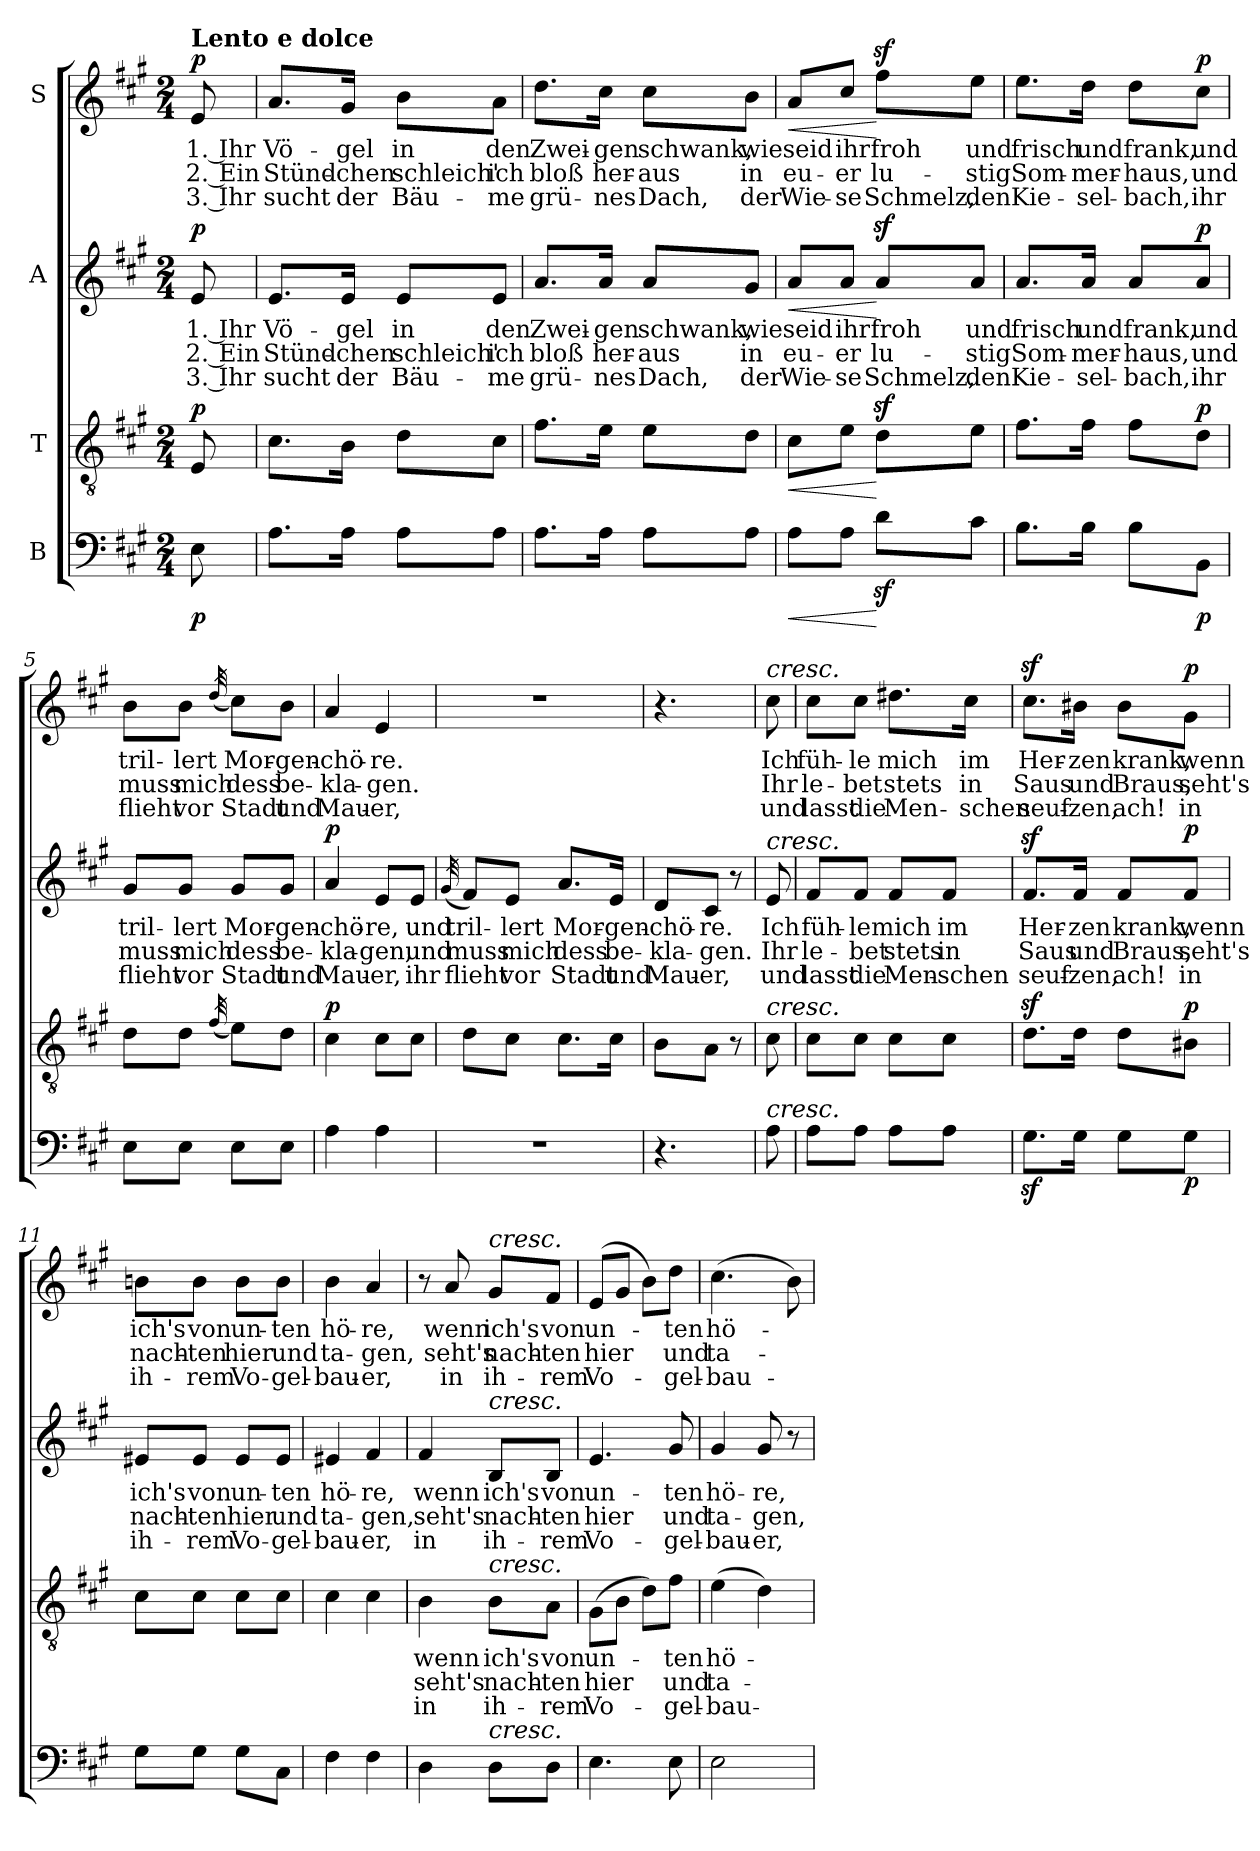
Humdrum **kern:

**kern	**dynam	**kern	**text	**text	**text	**dynam	**kern	**text	**text	**text	**dynam	**kern	**text	**text	**text	**dynam
*part4	*part4	*part3	*part3	*part3	*part3	*part3	*part2	*part2	*part2	*part2	*part2	*part1	*part1	*part1	*part1	*part1
*staff4	*staff4	*staff3	*staff3	*staff3	*staff3	*staff3	*staff2	*staff2	*staff2	*staff2	*staff2	*staff1	*staff1	*staff1	*staff1	*staff1
*I"B	*	*I"T	*	*	*	*	*I"A	*	*	*	*	*I"S	*	*	*	*
*clefF4	*	*clefGv2	*	*	*	*	*clefG2	*	*	*	*	*clefG2	*	*	*	*
*k[f#c#g#]	*	*k[f#c#g#]	*	*	*	*	*k[f#c#g#]	*	*	*	*	*k[f#c#g#]	*	*	*	*
*M2/4	*	*M2/4	*	*	*	*	*M2/4	*	*	*	*	*M2/4	*	*	*	*
=	=	=	=	=	=	=	=	=	=	=	=	=	=	=	=	=
!	!	!	!	!	!	!	!	!	!	!	!	!LO:TX:a:B:t=Lento e dolce	!	!	!	!
!	!LO:DY:b	!	!	!	!	!LO:DY:b	!	!LO:LY:b	!LO:LY:b	!LO:LY:b	!LO:DY:b	!	!LO:LY:b	!LO:LY:b	!LO:LY:b	!LO:DY:b
8E\	p	8E/	.	.	.	p	8e/	1. Ihr	2. Ein	3. Ihr	p	8e/	1. Ihr	2. Ein	3. Ihr	p
=1	=1	=1	=1	=1	=1	=1	=1	=1	=1	=1	=1	=1	=1	=1	=1	=1
!	!	!	!	!	!	!	!	!LO:LY:b	!LO:LY:b	!LO:LY:b	!	!	!LO:LY:b	!LO:LY:b	!LO:LY:b	!
8.A\L	.	8.c#\L	.	.	.	.	8.e/L	Vö-	Stünd-	sucht	.	8.a/L	Vö-	Stünd-	sucht	.
!	!	!	!	!	!	!	!	!LO:LY:b	!LO:LY:b	!LO:LY:b	!	!	!LO:LY:b	!LO:LY:b	!LO:LY:b	!
16A\Jk	.	16B\Jk	.	.	.	.	16e/Jk	-gel	-chen	der	.	16g#/Jk	-gel	-chen	der	.
!	!	!	!	!	!	!	!	!LO:LY:b	!LO:LY:b	!LO:LY:b	!	!	!LO:LY:b	!LO:LY:b	!LO:LY:b	!
8A\L	.	8d\L	.	.	.	.	8e/L	in	schleich'	Bäu-	.	8b\L	in	schleich'	Bäu-	.
!	!	!	!	!	!	!	!	!LO:LY:b	!LO:LY:b	!LO:LY:b	!	!	!LO:LY:b	!LO:LY:b	!LO:LY:b	!
8A\J	.	8c#\J	.	.	.	.	8e/J	den	ich	-me	.	8a\J	den	ich	-me	.
=2	=2	=2	=2	=2	=2	=2	=2	=2	=2	=2	=2	=2	=2	=2	=2	=2
!	!	!	!	!	!	!	!	!LO:LY:b	!LO:LY:b	!LO:LY:b	!	!	!LO:LY:b	!LO:LY:b	!LO:LY:b	!
8.A\L	.	8.f#\L	.	.	.	.	8.a/L	Zwei-	bloß	grü-	.	8.dd\L	Zwei-	bloß	grü-	.
!	!	!	!	!	!	!	!	!LO:LY:b	!LO:LY:b	!LO:LY:b	!	!	!LO:LY:b	!LO:LY:b	!LO:LY:b	!
16A\Jk	.	16e\Jk	.	.	.	.	16a/Jk	-gen	her-	-nes	.	16cc#\Jk	-gen	her-	-nes	.
!	!	!	!	!	!	!	!	!LO:LY:b	!LO:LY:b	!LO:LY:b	!	!	!LO:LY:b	!LO:LY:b	!LO:LY:b	!
8A\L	.	8e\L	.	.	.	.	8a/L	schwank,	-aus	Dach,	.	8cc#\L	schwank,	-aus	Dach,	.
!	!	!	!	!	!	!	!	!LO:LY:b	!LO:LY:b	!LO:LY:b	!	!	!LO:LY:b	!LO:LY:b	!LO:LY:b	!
8A\J	.	8d\J	.	.	.	.	8g#/J	wie	in	der	.	8b\J	wie	in	der	.
=3	=3	=3	=3	=3	=3	=3	=3	=3	=3	=3	=3	=3	=3	=3	=3	=3
!	!LO:HP:b	!	!	!	!	!LO:HP:b	!	!LO:LY:b	!LO:LY:b	!LO:LY:b	!LO:HP:b	!	!LO:LY:b	!LO:LY:b	!LO:LY:b	!LO:HP:b
8A\L	<	8c#\L	.	.	.	<	8a/L	seid	eu-	Wie-	<	8a/L	seid	eu-	Wie-	<
!	!	!	!	!	!	!	!	!LO:LY:b	!LO:LY:b	!LO:LY:b	!	!	!LO:LY:b	!LO:LY:b	!LO:LY:b	!
8A\J	.	8e\J	.	.	.	.	8a/J	ihr	-er	-se	.	8cc#/J	ihr	-er	-se	.
!	!	!	!	!	!	!	!	!LO:LY:b	!LO:LY:b	!LO:LY:b	!	!	!LO:LY:b	!LO:LY:b	!LO:LY:b	!
8dz<\L	[	8dz<\L	.	.	.	[	8az</L	froh	lu-	Schmelz,	[	8ff#z<\L	froh	lu-	Schmelz,	[
!	!	!	!	!	!	!	!	!LO:LY:b	!LO:LY:b	!LO:LY:b	!	!	!LO:LY:b	!LO:LY:b	!LO:LY:b	!
8c#\J	.	8e\J	.	.	.	.	8a/J	und	-stig	den	.	8ee\J	und	-stig	den	.
!!LO:LB:g=z
=4	=4	=4	=4	=4	=4	=4	=4	=4	=4	=4	=4	=4	=4	=4	=4	=4
!	!	!	!	!	!	!	!	!LO:LY:b	!LO:LY:b	!LO:LY:b	!	!	!LO:LY:b	!LO:LY:b	!LO:LY:b	!
8.B\L	.	8.f#\L	.	.	.	.	8.a/L	frisch	Som-	Kie-	.	8.ee\L	frisch	Som-	Kie-	.
!	!	!	!	!	!	!	!	!LO:LY:b	!LO:LY:b	!LO:LY:b	!	!	!LO:LY:b	!LO:LY:b	!LO:LY:b	!
16B\Jk	.	16f#\Jk	.	.	.	.	16a/Jk	und	-mer-	-sel-	.	16dd\Jk	und	-mer-	-sel-	.
!	!	!	!	!	!	!	!	!LO:LY:b	!LO:LY:b	!LO:LY:b	!	!	!LO:LY:b	!LO:LY:b	!LO:LY:b	!
8B\L	.	8f#\L	.	.	.	.	8a/L	frank,	-haus,	-bach,	.	8dd\L	frank,	-haus,	-bach,	.
!	!LO:DY:b	!	!	!	!	!LO:DY:b	!	!LO:LY:b	!LO:LY:b	!LO:LY:b	!LO:DY:b	!	!LO:LY:b	!LO:LY:b	!LO:LY:b	!LO:DY:b
8BB\J	p	8d\J	.	.	.	p	8a/J	und	und	ihr	p	8cc#\J	und	und	ihr	p
=5	=5	=5	=5	=5	=5	=5	=5	=5	=5	=5	=5	=5	=5	=5	=5	=5
!	!	!	!	!	!	!	!	!LO:LY:b	!LO:LY:b	!LO:LY:b	!	!	!LO:LY:b	!LO:LY:b	!LO:LY:b	!
8E\L	.	8d\L	.	.	.	.	8g#/L	tril-	muss	flieht	.	8b\L	tril-	muss	flieht	.
!	!	!	!	!	!	!	!	!LO:LY:b	!LO:LY:b	!LO:LY:b	!	!	!LO:LY:b	!LO:LY:b	!LO:LY:b	!
8E\J	.	8d\J	.	.	.	.	8g#/J	-lert	mich	vor	.	8b\J	-lert	mich	vor	.
.	.	(<32qf#/	.	.	.	.	.	.	.	.	.	(<32qdd/	.	.	.	.
!	!	!	!	!	!	!	!	!LO:LY:b	!LO:LY:b	!LO:LY:b	!	!	!LO:LY:b	!LO:LY:b	!LO:LY:b	!
8E\L	.	8e\L)	.	.	.	.	8g#/L	Mor-	dess	Stadt	.	8cc#\L)	Mor-	dess	Stadt	.
!	!	!	!	!	!	!	!	!LO:LY:b	!LO:LY:b	!LO:LY:b	!	!	!LO:LY:b	!LO:LY:b	!LO:LY:b	!
8E\J	.	8d\J	.	.	.	.	8g#/J	-gen-	be-	und	.	8b\J	-gen-	be-	und	.
=6	=6	=6	=6	=6	=6	=6	=6	=6	=6	=6	=6	=6	=6	=6	=6	=6
!	!	!	!	!	!	!LO:DY:b	!	!LO:LY:b	!LO:LY:b	!LO:LY:b	!LO:DY:b	!	!LO:LY:b	!LO:LY:b	!LO:LY:b	!
4A\	.	4c#\	.	.	.	p	4a/	-chö-	-kla-	Mau-	p	4a/	-chö-	-kla-	Mau-	.
!	!	!	!	!	!	!	!	!LO:LY:b	!LO:LY:b	!LO:LY:b	!	!	!LO:LY:b	!LO:LY:b	!LO:LY:b	!
4A\	.	8c#\L	.	.	.	.	8e/L	-re,	-gen,	-er,	.	4e/	-re.	-gen.	-er,	.
!	!	!	!	!	!	!	!	!LO:LY:b	!LO:LY:b	!LO:LY:b	!	!	!	!	!	!
.	.	8c#\J	.	.	.	.	8e/J	und	und	ihr	.	.	.	.	.	.
=7	=7	=7	=7	=7	=7	=7	=7	=7	=7	=7	=7	=7	=7	=7	=7	=7
.	.	.	.	.	.	.	(<32qg#/	.	.	.	.	.	.	.	.	.
!	!	!	!	!	!	!	!	!LO:LY:b	!LO:LY:b	!LO:LY:b	!	!	!	!	!	!
2r	.	8d\L	.	.	.	.	8f#/L)	tril-	muss	flieht	.	2r	.	.	.	.
!	!	!	!	!	!	!	!	!LO:LY:b	!LO:LY:b	!LO:LY:b	!	!	!	!	!	!
.	.	8c#\J	.	.	.	.	8e/J	-lert	mich	vor	.	.	.	.	.	.
!	!	!	!	!	!	!	!	!LO:LY:b	!LO:LY:b	!LO:LY:b	!	!	!	!	!	!
.	.	8.c#\L	.	.	.	.	8.a/L	Mor-	dess	Stadt	.	.	.	.	.	.
!	!	!	!	!	!	!	!	!LO:LY:b	!LO:LY:b	!LO:LY:b	!	!	!	!	!	!
.	.	16c#\Jk	.	.	.	.	16e/Jk	-gen-	be-	und	.	.	.	.	.	.
=8	=8	=8	=8	=8	=8	=8	=8	=8	=8	=8	=8	=8	=8	=8	=8	=8
!	!	!	!	!	!	!	!	!LO:LY:b	!LO:LY:b	!LO:LY:b	!	!	!	!	!	!
4.r	.	8B\L	.	.	.	.	8d/L	-chö-	-kla-	Mau-	.	4.r	.	.	.	.
!	!	!	!	!	!	!	!	!LO:LY:b	!LO:LY:b	!LO:LY:b	!	!	!	!	!	!
.	.	8A\J	.	.	.	.	8c#/J	-re.	-gen.	-er,	.	.	.	.	.	.
.	.	8r	.	.	.	.	8r	.	.	.	.	.	.	.	.	.
!!LO:PB:g=z
=8X1	=8X1	=8X1	=8X1	=8X1	=8X1	=8X1	=8X1	=8X1	=8X1	=8X1	=8X1	=8X1	=8X1	=8X1	=8X1	=8X1
!	!	!	!	!	!	!	!	!	!	!	!	!LO:TX:a:i:t=cresc.	!	!	!	!
!	!	!	!	!	!	!	!LO:TX:a:i:t=cresc.	!	!	!	!	!	!	!	!	!
!	!	!LO:TX:a:i:t=cresc.	!	!	!	!	!	!	!	!	!	!	!	!	!	!
!LO:TX:a:i:t=cresc.	!	!	!	!	!	!	!	!	!	!	!	!	!	!	!	!
!	!	!	!	!	!	!	!	!LO:LY:b	!LO:LY:b	!LO:LY:b	!	!	!LO:LY:b	!LO:LY:b	!LO:LY:b	!
8A\	.	8c#\	.	.	.	.	8e/	Ich	Ihr	und	.	8cc#\	Ich	Ihr	und	.
=9	=9	=9	=9	=9	=9	=9	=9	=9	=9	=9	=9	=9	=9	=9	=9	=9
!	!	!	!	!	!	!	!	!LO:LY:b	!LO:LY:b	!LO:LY:b	!	!	!LO:LY:b	!LO:LY:b	!LO:LY:b	!
8A\L	.	8c#\L	.	.	.	.	8f#/L	füh-	le-	lasst	.	8cc#\L	füh-	le-	lasst	.
!	!	!	!	!	!	!	!	!LO:LY:b	!LO:LY:b	!LO:LY:b	!	!	!LO:LY:b	!LO:LY:b	!LO:LY:b	!
8A\J	.	8c#\J	.	.	.	.	8f#/J	-le	-bet	die	.	8cc#\J	-le	-bet	die	.
!	!	!	!	!	!	!	!	!LO:LY:b	!LO:LY:b	!LO:LY:b	!	!	!LO:LY:b	!LO:LY:b	!LO:LY:b	!
8A\L	.	8c#\L	.	.	.	.	8f#/L	mich	stets	Men-	.	8.dd#X\L	mich	stets	Men-	.
!	!	!	!	!	!	!	!	!LO:LY:b	!LO:LY:b	!LO:LY:b	!	!	!	!	!	!
8A\J	.	8c#\J	.	.	.	.	8f#/J	im	in	-schen	.	.	.	.	.	.
!	!	!	!	!	!	!	!	!	!	!	!	!	!LO:LY:b	!LO:LY:b	!LO:LY:b	!
.	.	.	.	.	.	.	.	.	.	.	.	16cc#\Jk	im	in	-schen	.
=10	=10	=10	=10	=10	=10	=10	=10	=10	=10	=10	=10	=10	=10	=10	=10	=10
!	!	!	!	!	!	!	!	!LO:LY:b	!LO:LY:b	!LO:LY:b	!	!	!LO:LY:b	!LO:LY:b	!LO:LY:b	!
8.G#z<\L	.	8.dz<\L	.	.	.	.	8.f#z</L	Her-	Saus	seuf-	.	8.cc#z<\L	Her-	Saus	seuf-	.
!	!	!	!	!	!	!	!	!LO:LY:b	!LO:LY:b	!LO:LY:b	!	!	!LO:LY:b	!LO:LY:b	!LO:LY:b	!
16G#\Jk	.	16d\Jk	.	.	.	.	16f#/Jk	-zen	und	-zen,	.	16b#X\Jk	-zen	und	-zen,	.
!	!	!	!	!	!	!	!	!LO:LY:b	!LO:LY:b	!LO:LY:b	!	!	!LO:LY:b	!LO:LY:b	!LO:LY:b	!
8G#\L	.	8d\L	.	.	.	.	8f#/L	krank,	Braus,	ach!	.	8b#\L	krank,	Braus,	ach!	.
!	!LO:DY:b	!	!	!	!	!LO:DY:b	!	!LO:LY:b	!LO:LY:b	!LO:LY:b	!LO:DY:b	!	!LO:LY:b	!LO:LY:b	!LO:LY:b	!LO:DY:b
8G#\J	p	8B#X\J	.	.	.	p	8f#/J	wenn	seht's	in	p	8g#\J	wenn	seht's	in	p
=11	=11	=11	=11	=11	=11	=11	=11	=11	=11	=11	=11	=11	=11	=11	=11	=11
!	!	!	!	!	!	!	!	!LO:LY:b	!LO:LY:b	!LO:LY:b	!	!	!LO:LY:b	!LO:LY:b	!LO:LY:b	!
8G#\L	.	8c#\L	.	.	.	.	8e#X/L	ich's	nach-	ih-	.	8bn\L	ich's	nach-	ih-	.
!	!	!	!	!	!	!	!	!LO:LY:b	!LO:LY:b	!LO:LY:b	!	!	!LO:LY:b	!LO:LY:b	!LO:LY:b	!
8G#\J	.	8c#\J	.	.	.	.	8e#/J	von	-ten	-rem	.	8b\J	von	-ten	-rem	.
!	!	!	!	!	!	!	!	!LO:LY:b	!LO:LY:b	!LO:LY:b	!	!	!LO:LY:b	!LO:LY:b	!LO:LY:b	!
8G#\L	.	8c#\L	.	.	.	.	8e#/L	un-	hier	Vo-	.	8b\L	un-	hier	Vo-	.
!	!	!	!	!	!	!	!	!LO:LY:b	!LO:LY:b	!LO:LY:b	!	!	!LO:LY:b	!LO:LY:b	!LO:LY:b	!
8C#\J	.	8c#\J	.	.	.	.	8e#/J	-ten	und	-gel-	.	8b\J	-ten	und	-gel-	.
=12	=12	=12	=12	=12	=12	=12	=12	=12	=12	=12	=12	=12	=12	=12	=12	=12
!	!	!	!	!	!	!	!	!LO:LY:b	!LO:LY:b	!LO:LY:b	!	!	!LO:LY:b	!LO:LY:b	!LO:LY:b	!
4F#\	.	4c#\	.	.	.	.	4e#X/	hö-	ta-	-bau-	.	4b\	hö-	ta-	-bau-	.
!	!	!	!	!	!	!	!	!LO:LY:b	!LO:LY:b	!LO:LY:b	!	!	!LO:LY:b	!LO:LY:b	!LO:LY:b	!
4F#\	.	4c#\	.	.	.	.	4f#/	-re,	-gen,	-er,	.	4a/	-re,	-gen,	-er,	.
!!LO:LB:g=z
=13	=13	=13	=13	=13	=13	=13	=13	=13	=13	=13	=13	=13	=13	=13	=13	=13
!	!	!	!LO:LY:b	!LO:LY:b	!LO:LY:b	!	!	!LO:LY:b	!LO:LY:b	!LO:LY:b	!	!	!	!	!	!
4D\	.	4B\	wenn	seht's	in	.	4f#/	wenn	seht's	in	.	8r	.	.	.	.
!	!	!	!	!	!	!	!	!	!	!	!	!	!LO:LY:b	!LO:LY:b	!LO:LY:b	!
.	.	.	.	.	.	.	.	.	.	.	.	8a/	wenn	seht's	in	.
!	!	!	!	!	!	!	!	!	!	!	!	!LO:TX:a:i:t=cresc.	!	!	!	!
!	!	!	!	!	!	!	!LO:TX:a:i:t=cresc.	!	!	!	!	!	!	!	!	!
!	!	!LO:TX:a:i:t=cresc.	!	!	!	!	!	!	!	!	!	!	!	!	!	!
!LO:TX:a:i:t=cresc.	!	!	!	!	!	!	!	!	!	!	!	!	!	!	!	!
!	!	!	!LO:LY:b	!LO:LY:b	!LO:LY:b	!	!	!LO:LY:b	!LO:LY:b	!LO:LY:b	!	!	!LO:LY:b	!LO:LY:b	!LO:LY:b	!
8D\L	.	8B\L	ich's	nach-	ih-	.	8B/L	ich's	nach-	ih-	.	8g#/L	ich's	nach-	ih-	.
!	!	!	!LO:LY:b	!LO:LY:b	!LO:LY:b	!	!	!LO:LY:b	!LO:LY:b	!LO:LY:b	!	!	!LO:LY:b	!LO:LY:b	!LO:LY:b	!
8D\J	.	8A\J	von	-ten	-rem	.	8B/J	von	-ten	-rem	.	8f#/J	von	-ten	-rem	.
=14	=14	=14	=14	=14	=14	=14	=14	=14	=14	=14	=14	=14	=14	=14	=14	=14
!	!	!	!LO:LY:b	!LO:LY:b	!LO:LY:b	!	!	!LO:LY:b	!LO:LY:b	!LO:LY:b	!	!	!LO:LY:b	!LO:LY:b	!LO:LY:b	!
4.E\	.	(>8G#\L	un-	hier	Vo-	.	4.e/	un-	hier	Vo-	.	(>8e/L	un-	hier	Vo-	.
.	.	8B\J	.	.	.	.	.	.	.	.	.	8g#/J	.	.	.	.
.	.	8d\L)	.	.	.	.	.	.	.	.	.	8b\L)	.	.	.	.
!	!	!	!LO:LY:b	!LO:LY:b	!LO:LY:b	!	!	!LO:LY:b	!LO:LY:b	!LO:LY:b	!	!	!LO:LY:b	!LO:LY:b	!LO:LY:b	!
8E\	.	8f#\J	-ten	und	-gel-	.	8g#/	-ten	und	-gel-	.	8dd\J	-ten	und	-gel-	.
=15	=15	=15	=15	=15	=15	=15	=15	=15	=15	=15	=15	=15	=15	=15	=15	=15
!	!	!	!LO:LY:b	!LO:LY:b	!LO:LY:b	!	!	!LO:LY:b	!LO:LY:b	!LO:LY:b	!	!	!LO:LY:b	!LO:LY:b	!LO:LY:b	!
2E\	.	(>4e\	hö-	ta-	-bau-	.	4g#/	hö-	ta-	-bau-	.	(>4.cc#\	hö-	ta-	-bau-	.
!	!	!	!	!	!	!	!	!LO:LY:b	!LO:LY:b	!LO:LY:b	!	!	!	!	!	!
.	.	4d\)	.	.	.	.	8g#/	-re,	-gen,	-er,	.	.	.	.	.	.
.	.	.	.	.	.	.	8r	.	.	.	.	8b\)	.	.	.	.
=	=	=	=	=	=	=	=	=	=	=	=	=	=	=	=	=
*-	*-	*-	*-	*-	*-	*-	*-	*-	*-	*-	*-	*-	*-	*-	*-	*-
